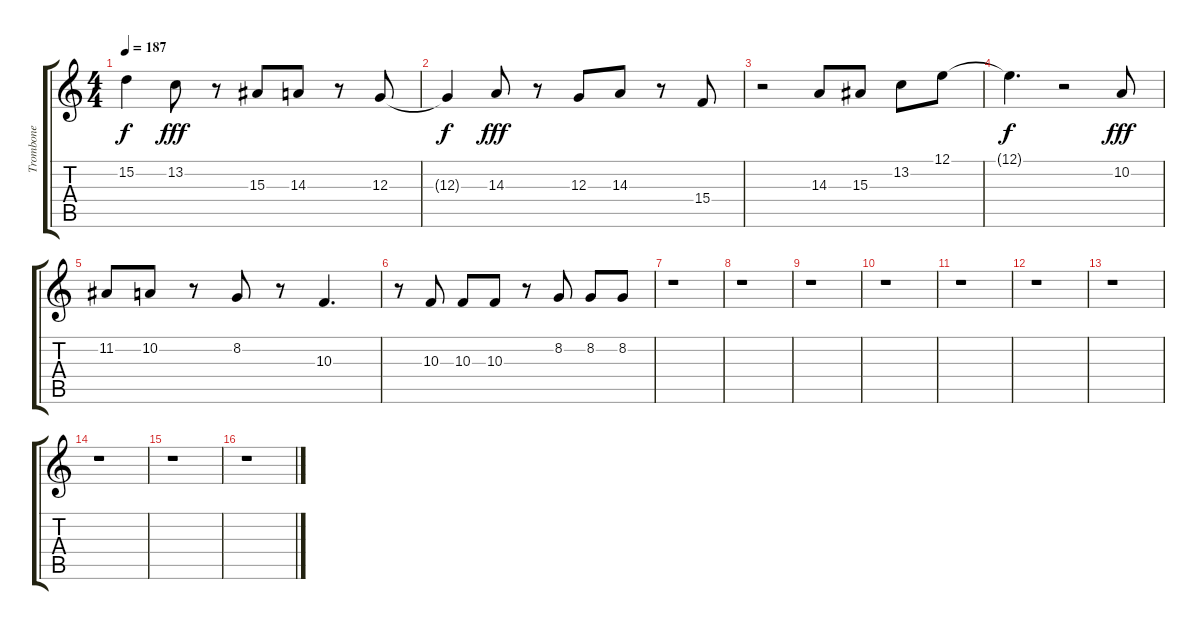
\track ("Trombone" "Trombone") {instrument trombone}
\staff {score tabs}
\tuning (E4 B3 G3 D3 A2 E2) {hide}
\ts (4 4)
\tempo 187
\clef g2
\ks c
15.2{t}.4{dy f} 13.2.8{dy fff} r.8 15.3.8 14.3.8 r.8 12.3.8 |
12.3{t}.4{dy f} 14.3.8{dy fff} r.8 12.3.8 14.3.8 r.8 15.4.8 |
r.2 14.3.8 15.3.8 13.2.8 12.1.8 |
12.1{t}.4{d dy f} r.2 10.2.8{dy fff} |
11.2.8 10.2.8 r.8 8.2.8 r.8 10.3.4{d} |
r.8 10.3.8 10.3.8 10.3.8 r.8 8.2.8 8.2.8 8.2.8 |
r.1 |
r.1 |
r.1 |
r.1 |
r.1 |
r.1 |
r.1 |
r.1 |
r.1 |
r.1
